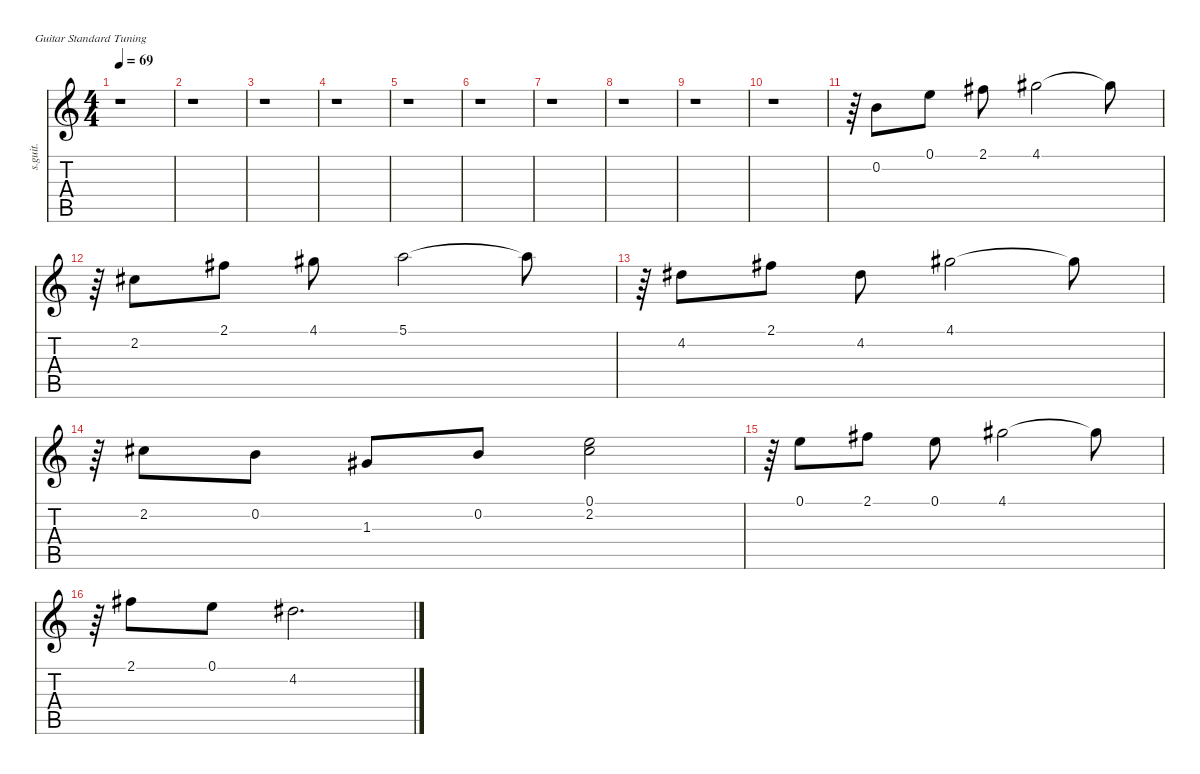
\defaultSystemsLayout 4
\hideDynamics
\bracketExtendMode nobrackets
\otherSystemsTrackNameOrientation horizontal
\track ("Track 11" "s.guit.") {instrument acousticguitarsteel}
\staff {score tabs}
\tuning (E4 B3 G3 D3 A2 E2)
\ts (4 4)
\tempo 69
\clef g2
\ks c
r.1{dy f beam Down} |
r.1{beam Down} |
r.1{beam Down} |
r.1{beam Down} |
r.1{beam Down} |
r.1{beam Down} |
r.1{beam Down} |
r.1{beam Down} |
r.1{beam Down} |
r.1{beam Down} |
r.64{instrument electricguitarclean beam Down} 0.2.8{dy mp beam Down} 0.1.8{beam Down} 2.1{acc #}.8{dy mf beam Down} 4.1{acc #}.2{beam Down} 4.1{t acc #}.8{dy f beam Down} |
r.64{beam Down} 2.2{acc #}.8{dy mp beam Down} 2.1{acc #}.8{beam Down} 4.1{acc #}.8{beam Down} 5.1.2{dy mf beam Down} 5.1{t}.8{dy f beam Down} |
r.64{beam Down} 4.2{acc #}.8{dy p beam Down} 2.1{acc #}.8{dy mp beam Down} 4.2{acc #}.8{beam Down} 4.1{acc #}.2{dy mf beam Down} 4.1{t acc #}.8{dy f beam Down} |
r.64{beam Down} 2.2{acc #}.8{dy mp beam Down} 0.2.8{beam Down} 1.3{acc #}.8{dy mf beam Up} 0.2.8{dy mp beam Up} (0.1 2.2{acc #}).2{dy mf beam Down} |
r.64{beam Down} 0.1.8{dy p beam Down} 2.1{acc #}.8{dy mp beam Down} 0.1.8{beam Down} 4.1{acc #}.2{dy mf beam Down} 4.1{t acc #}.8{dy f beam Down} |
r.64{beam Down} 2.1{acc #}.8{dy mf beam Down} 0.1.8{beam Down} 4.2{acc #}.2{d beam Down}
